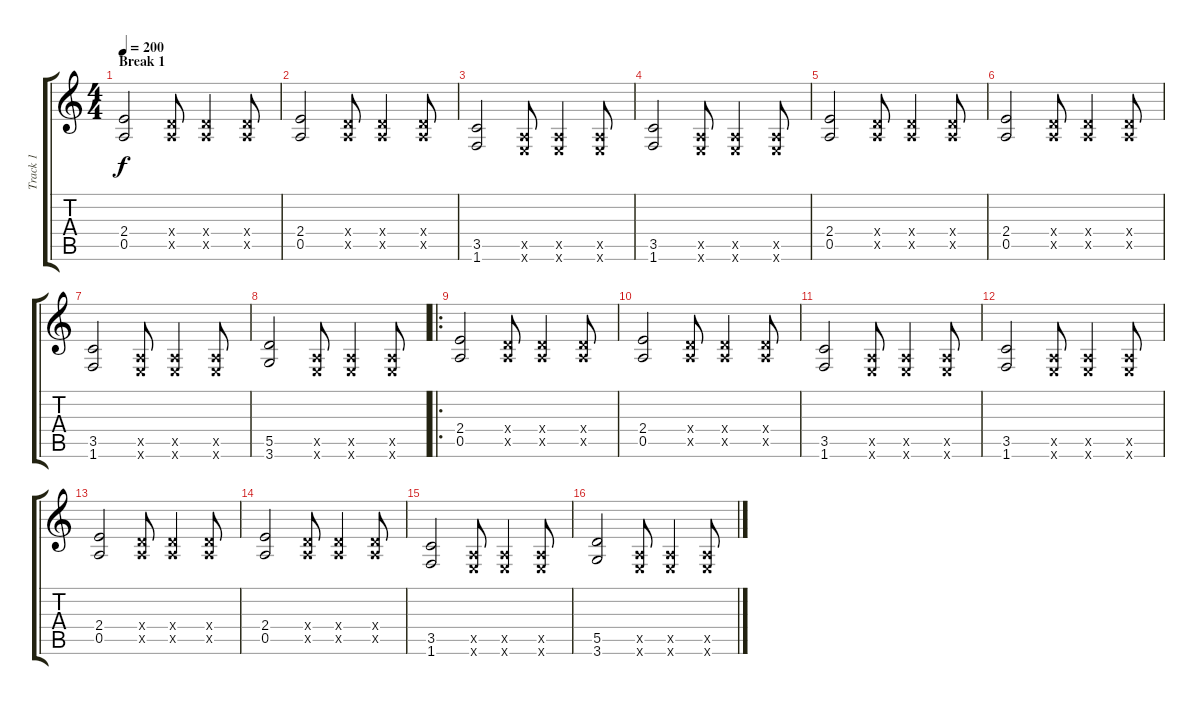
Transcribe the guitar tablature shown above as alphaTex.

\track ("Track 1" "Track 1") {instrument overdrivenguitar}
\staff {score tabs}
\tuning (E4 B3 G3 D3 A2 E2) {hide}
\ts (4 4)
\section ("" "Break 1")
\tempo 200
\clef g2
\ks c
(2.4 0.5).2{dy f} (0.4{x} 0.5{x}).8 (0.4{x} 0.5{x}).4 (0.4{x} 0.5{x}).8 |
(2.4 0.5).2 (0.4{x} 0.5{x}).8 (0.4{x} 0.5{x}).4 (0.4{x} 0.5{x}).8 |
(3.5 1.6).2 (0.5{x} 0.6{x}).8 (0.5{x} 0.6{x}).4 (0.5{x} 0.6{x}).8 |
(3.5 1.6).2 (0.5{x} 0.6{x}).8 (0.5{x} 0.6{x}).4 (0.5{x} 0.6{x}).8 |
(2.4 0.5).2 (0.4{x} 0.5{x}).8 (0.4{x} 0.5{x}).4 (0.4{x} 0.5{x}).8 |
(2.4 0.5).2 (0.4{x} 0.5{x}).8 (0.4{x} 0.5{x}).4 (0.4{x} 0.5{x}).8 |
(3.5 1.6).2 (0.5{x} 0.6{x}).8 (0.5{x} 0.6{x}).4 (0.5{x} 0.6{x}).8 |
(5.5 3.6).2 (0.5{x} 0.6{x}).8 (0.5{x} 0.6{x}).4 (0.5{x} 0.6{x}).8 |
\ro
(2.4 0.5).2 (0.4{x} 0.5{x}).8 (0.4{x} 0.5{x}).4 (0.4{x} 0.5{x}).8 |
(2.4 0.5).2 (0.4{x} 0.5{x}).8 (0.4{x} 0.5{x}).4 (0.4{x} 0.5{x}).8 |
(3.5 1.6).2 (0.5{x} 0.6{x}).8 (0.5{x} 0.6{x}).4 (0.5{x} 0.6{x}).8 |
(3.5 1.6).2 (0.5{x} 0.6{x}).8 (0.5{x} 0.6{x}).4 (0.5{x} 0.6{x}).8 |
(2.4 0.5).2 (0.4{x} 0.5{x}).8 (0.4{x} 0.5{x}).4 (0.4{x} 0.5{x}).8 |
(2.4 0.5).2 (0.4{x} 0.5{x}).8 (0.4{x} 0.5{x}).4 (0.4{x} 0.5{x}).8 |
(3.5 1.6).2 (0.5{x} 0.6{x}).8 (0.5{x} 0.6{x}).4 (0.5{x} 0.6{x}).8 |
(5.5 3.6).2 (0.5{x} 0.6{x}).8 (0.5{x} 0.6{x}).4 (0.5{x} 0.6{x}).8
